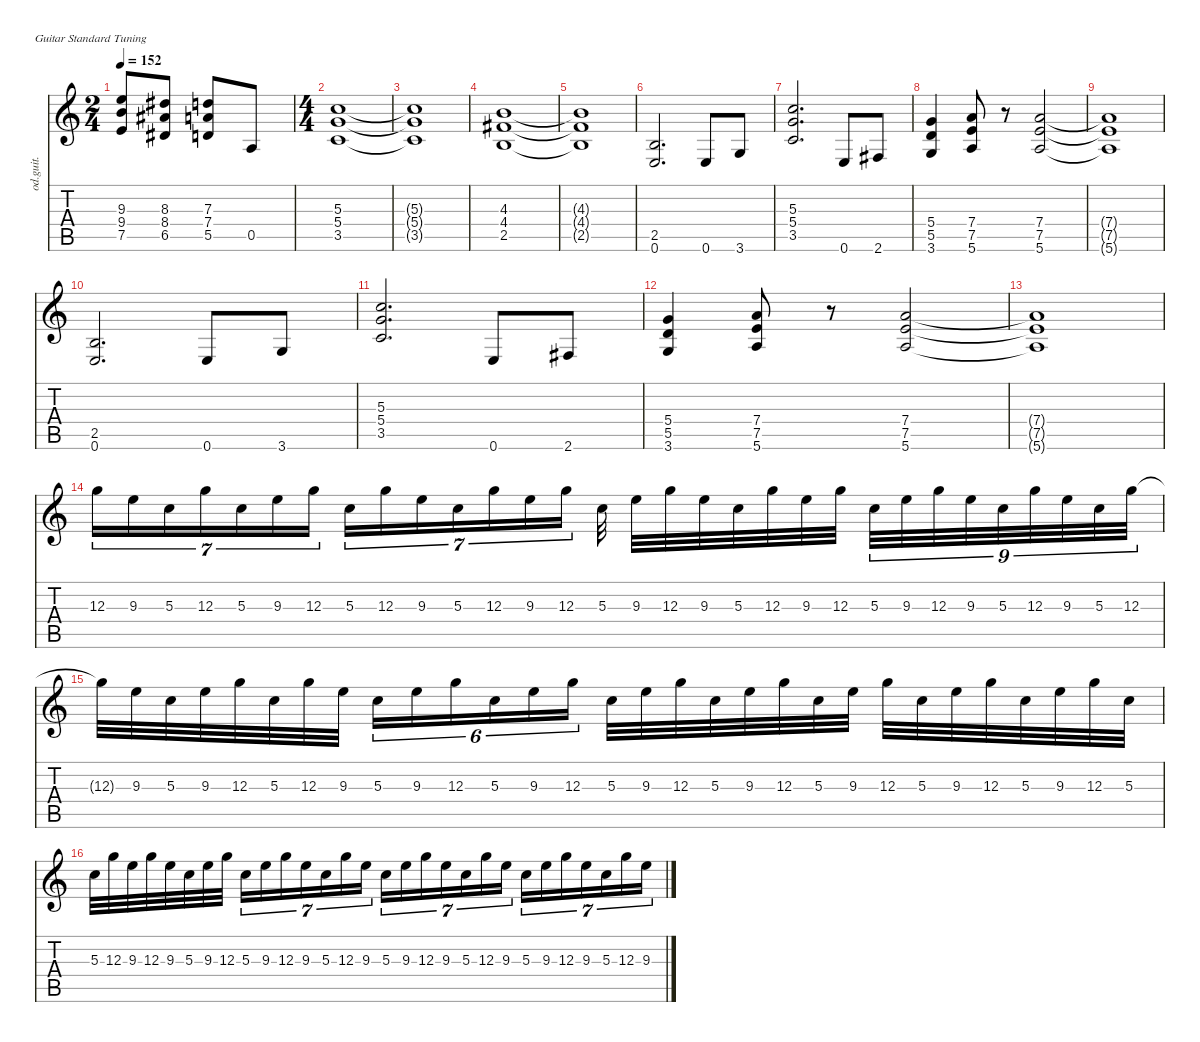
\defaultSystemsLayout 4
\hideDynamics
\bracketExtendMode nobrackets
\track ("Lead" "od.guit.") {instrument overdrivenguitar}
\staff {score tabs}
\tuning (E4 B3 G3 D3 A2 E2)
\ts (2 4)
\tempo 152
\clef g2
\ks c
(9.3 9.4 7.5).8{dy f beam Up} (8.3{acc #} 8.4{acc #} 6.5{acc #}).8{beam Up} (7.3 7.4 5.5).8{beam Up} 0.5.8{beam Up} |
\ts (4 4)
(5.3 5.4 3.5).1{beam Up} |
(5.3{t} 5.4{t} 3.5{t}).1{beam Up} |
(4.3 4.4{acc #} 2.5).1{beam Up} |
(4.3{t} 4.4{t acc #} 2.5{t}).1{beam Up} |
(2.5 0.6).2{d beam Up} 0.6.8{beam Up} 3.6.8{beam Up} |
(5.3 5.4 3.5).2{d beam Up} 0.6.8{beam Up} 2.6{acc #}.8{beam Up} |
(5.4 5.5 3.6).4{beam Up} (7.4 7.5 5.6).8{beam Up} r.8{beam Down} (7.4 7.5 5.6).2{beam Up} |
(7.4{t} 7.5{t} 5.6{t}).1{beam Up} |
(2.5 0.6).2{d beam Up} 0.6.8{beam Up} 3.6.8{beam Up} |
(5.3 5.4 3.5).2{d beam Up} 0.6.8{beam Up} 2.6{acc #}.8{beam Up} |
(5.4 5.5 3.6).4{beam Up} (7.4 7.5 5.6).8{beam Up} r.8{beam Down} (7.4 7.5 5.6).2{beam Up} |
(7.4{t} 7.5{t} 5.6{t}).1{beam Up} |
12.3.16{tu (7 4) beam Down} 9.3.16{tu (7 4) beam Down} 5.3.16{tu (7 4) beam Down} 12.3.16{tu (7 4) beam Down} 5.3.16{tu (7 4) beam Down} 9.3.16{tu (7 4) beam Down} 12.3.16{tu (7 4) beam Down} 5.3.16{tu (7 4) beam Down} 12.3.16{tu (7 4) beam Down} 9.3.16{tu (7 4) beam Down} 5.3.16{tu (7 4) beam Down} 12.3.16{tu (7 4) beam Down} 9.3.16{tu (7 4) beam Down} 12.3.16{tu (7 4) beam Down} 5.3.32{beam Down} 9.3.32{beam Down} 12.3.32{beam Down} 9.3.32{beam Down} 5.3.32{beam Down} 12.3.32{beam Down} 9.3.32{beam Down} 12.3.32{beam Down} 5.3.32{tu (9 8) beam Down} 9.3.32{tu (9 8) beam Down} 12.3.32{tu (9 8) beam Down} 9.3.32{tu (9 8) beam Down} 5.3.32{tu (9 8) beam Down} 12.3.32{tu (9 8) beam Down} 9.3.32{tu (9 8) beam Down} 5.3.32{tu (9 8) beam Down} 12.3.32{tu (9 8) beam Down} |
12.3{t}.32{beam Down} 9.3.32{beam Down} 5.3.32{beam Down} 9.3.32{beam Down} 12.3.32{beam Down} 5.3.32{beam Down} 12.3.32{beam Down} 9.3.32{beam Down} 5.3.16{tu (6 4) beam Down} 9.3.16{tu (6 4) beam Down} 12.3.16{tu (6 4) beam Down} 5.3.16{tu (6 4) beam Down} 9.3.16{tu (6 4) beam Down} 12.3.16{tu (6 4) beam Down} 5.3.32{beam Down} 9.3.32{beam Down} 12.3.32{beam Down} 5.3.32{beam Down} 9.3.32{beam Down} 12.3.32{beam Down} 5.3.32{beam Down} 9.3.32{beam Down} 12.3.32{beam Down} 5.3.32{beam Down} 9.3.32{beam Down} 12.3.32{beam Down} 5.3.32{beam Down} 9.3.32{beam Down} 12.3.32{beam Down} 5.3.32{beam Down} |
5.3.32{beam Down} 12.3.32{beam Down} 9.3.32{beam Down} 12.3.32{beam Down} 9.3.32{beam Down} 5.3.32{beam Down} 9.3.32{beam Down} 12.3.32{beam Down} 5.3.16{tu (7 4) beam Down} 9.3.16{tu (7 4) beam Down} 12.3.16{tu (7 4) beam Down} 9.3.16{tu (7 4) beam Down} 5.3.16{tu (7 4) beam Down} 12.3.16{tu (7 4) beam Down} 9.3.16{tu (7 4) beam Down} 5.3.16{tu (7 4) beam Down} 9.3.16{tu (7 4) beam Down} 12.3.16{tu (7 4) beam Down} 9.3.16{tu (7 4) beam Down} 5.3.16{tu (7 4) beam Down} 12.3.16{tu (7 4) beam Down} 9.3.16{tu (7 4) beam Down} 5.3.16{tu (7 4) beam Down} 9.3.16{tu (7 4) beam Down} 12.3.16{tu (7 4) beam Down} 9.3.16{tu (7 4) beam Down} 5.3.16{tu (7 4) beam Down} 12.3.16{tu (7 4) beam Down} 9.3.16{tu (7 4) beam Down}
